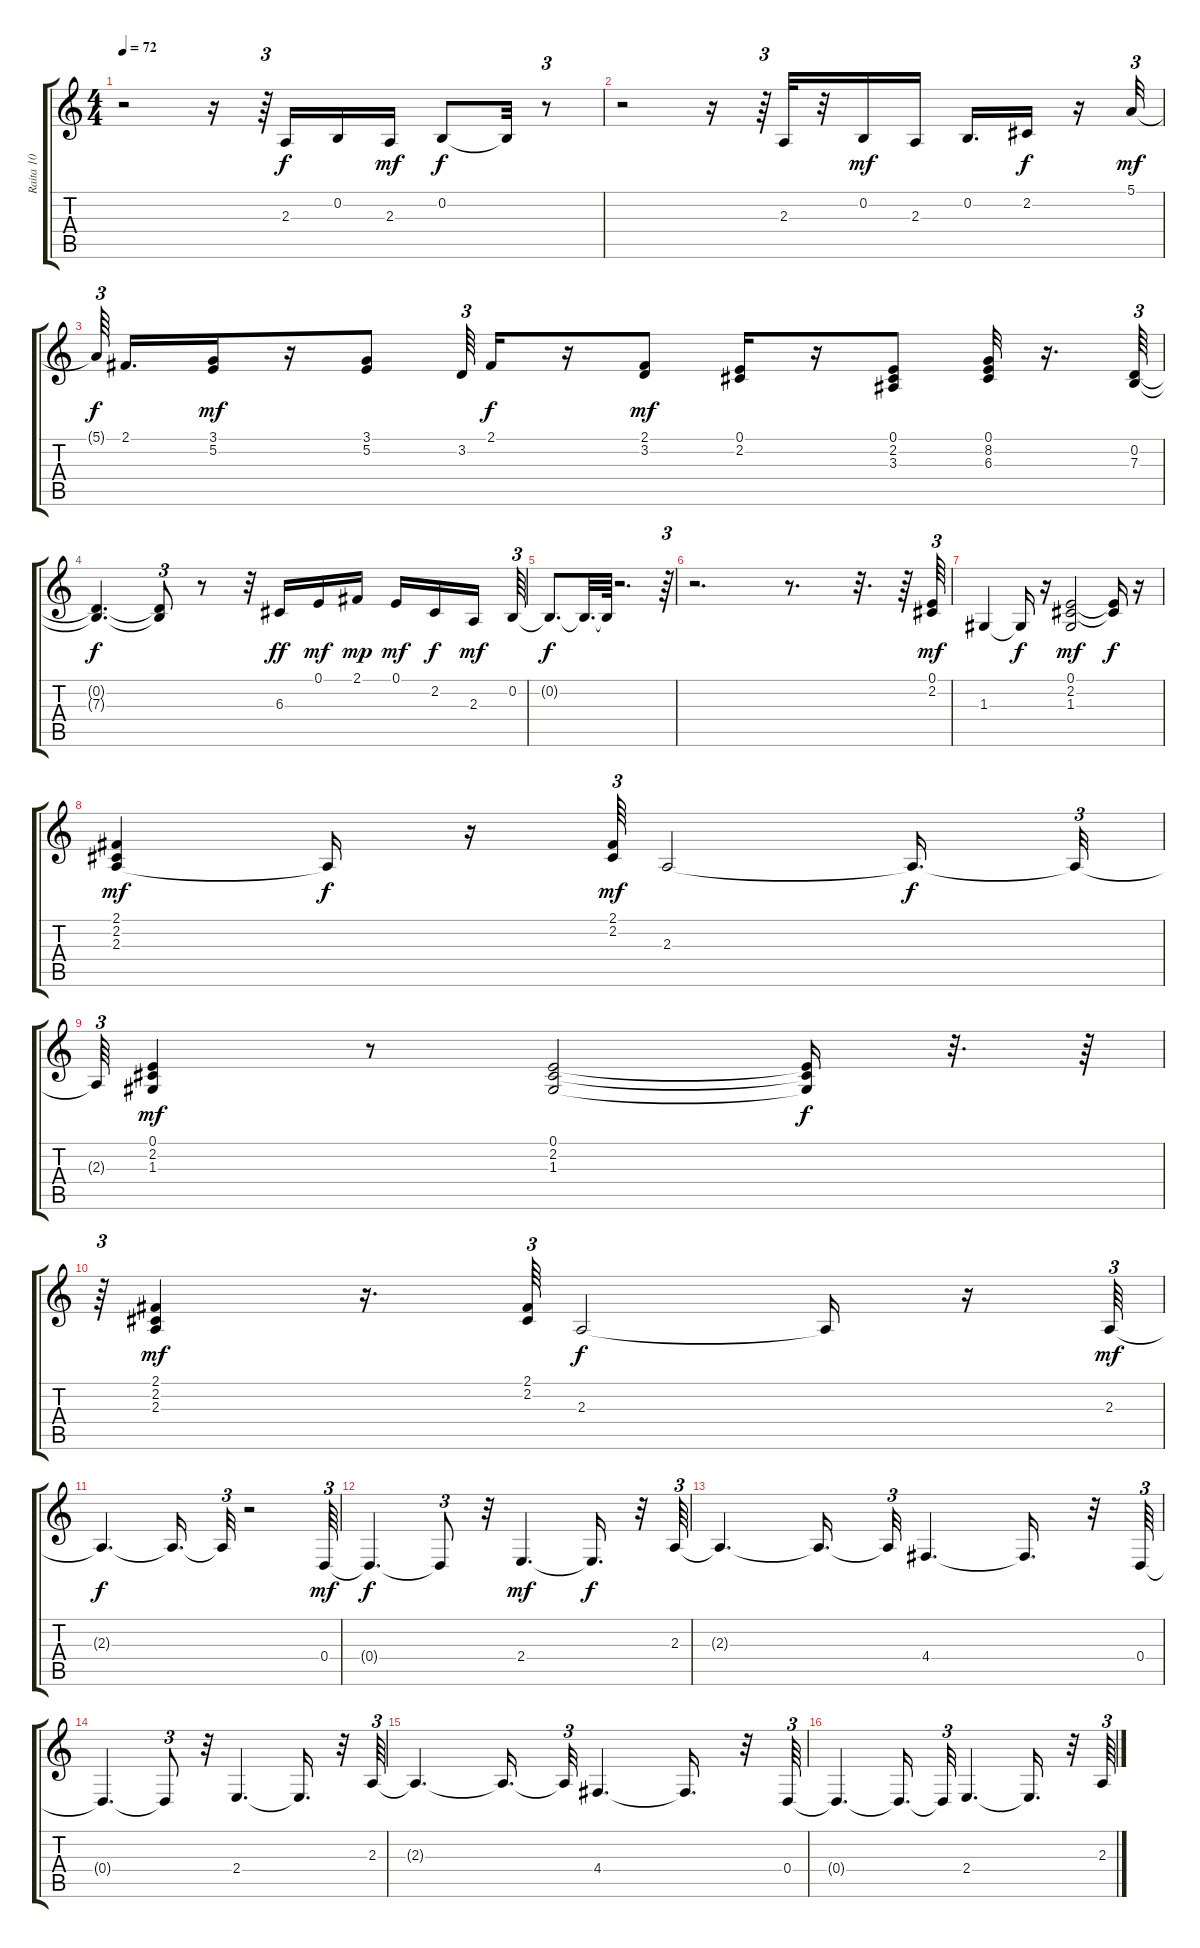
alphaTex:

\track ("Raita 10" "Raita 10") {instrument stringensemble1}
\staff {score tabs}
\tuning (E4 B3 G3 D3 A2 E2) {hide}
\ts (4 4)
\tempo 72
\clef g2
\ks c
r.2{dy ff} r.16 r.64{tu (3 2)} 2.3.16{dy f} 0.2.16 2.3.16{dy mf} 0.2.8{dy f} 0.2{t}.32 r.8{tu (3 2)} |
r.2 r.16 r.64{tu (3 2)} 2.3.32 r.32 0.2.16{dy mf} 2.3.16 0.2.16{d} 2.2.16{dy f} r.16 5.1.32{tu (3 2) dy mf} |
5.1{t}.64{tu (3 2) dy f beam splitsecondary} 2.1.16{d} (3.1 5.2).16{dy mf} r.16 (3.1 5.2).8 3.2.64{tu (3 2)} 2.1.16{dy f} r.16 (2.1 3.2).8{dy mf} (0.1 2.2).16 r.16 (0.1 2.2 3.3).8 (0.1 8.2 6.3).32 r.16{d} (0.2 7.3).64{tu (3 2)} |
(0.2{t} 7.3{t}).4{d dy f} (0.2{t} 7.3{t}).8{tu (3 2)} r.8 r.32 6.3.16{dy ff} 0.1.16{dy mf} 2.1.16{dy mp} 0.1.16{dy mf} 2.2.16{dy f} 2.3.16{dy mf beam splitsecondary} 0.2.64{tu (3 2)} |
0.2{t}.8{d dy f} 0.2{t}.32{d} 0.2{t}.64 r.2{d} r.64{tu (3 2)} |
r.2{d} r.8{d} r.32{d} r.64 (0.1 2.2).64{tu (3 2) dy mf} |
1.3.4 1.3{t}.16{dy f} r.16 (0.1 2.2 1.3).2{dy mf} (0.1{t} 2.2{t}).16{dy f} r.16 |
(2.1 2.2 2.3).4{dy mf} 2.3{t}.16{dy f} r.16 (2.1 2.2).64{tu (3 2) dy mf} 2.3.2 2.3{t}.16{d dy f} 2.3{t}.32{tu (3 2)} |
2.3{t}.64{tu (3 2)} (0.1 2.2 1.3).4{dy mf} r.8 (0.1 2.2 1.3).2 (0.1{t} 2.2{t} 1.3{t}).16{dy f} r.32{d} r.64 |
r.64{tu (3 2)} (2.1 2.2 2.3).4{dy mf} r.16{d} (2.1 2.2).64{tu (3 2)} 2.3.2{dy f} 2.3{t}.16 r.16 2.3.64{tu (3 2) dy mf} |
2.3{t}.4{d dy f} 2.3{t}.16{d} 2.3{t}.32{tu (3 2)} r.2 0.4.64{tu (3 2) dy mf} |
0.4{t}.4{d dy f} 0.4{t}.8{tu (3 2)} r.32 2.4.4{d dy mf} 2.4{t}.16{d dy f} r.32 2.3.64{tu (3 2)} |
2.3{t}.4{d} 2.3{t}.16{d} 2.3{t}.32{tu (3 2)} 4.4.4{d} 4.4{t}.16{d} r.32 0.4.64{tu (3 2)} |
0.4{t}.4{d} 0.4{t}.8{tu (3 2)} r.32 2.4.4{d} 2.4{t}.16{d} r.32 2.3.64{tu (3 2)} |
2.3{t}.4{d} 2.3{t}.16{d} 2.3{t}.32{tu (3 2)} 4.4.4{d} 4.4{t}.16{d} r.32 0.4.64{tu (3 2)} |
0.4{t}.4{d} 0.4{t}.16{d} 0.4{t}.32{tu (3 2)} 2.4.4{d} 2.4{t}.16{d} r.32 2.3.64{tu (3 2)}
